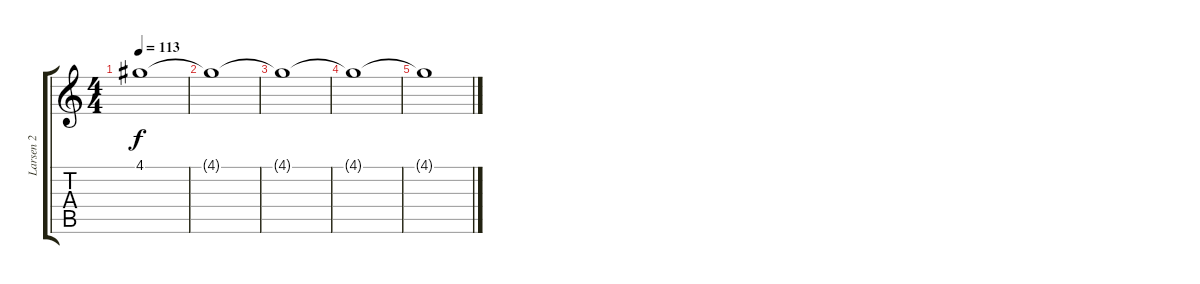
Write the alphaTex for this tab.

\track ("Larsen 2" "Larsen 2") {instrument overdrivenguitar}
\staff {score tabs}
\tuning (E4 B3 G3 D3 A2 E2) {hide}
\ts (4 4)
\tempo 113
\clef g2
\ks c
4.1{t}.1{dy f} |
4.1{t}.1 |
4.1{t}.1 |
4.1{t}.1 |
4.1{t}.1
